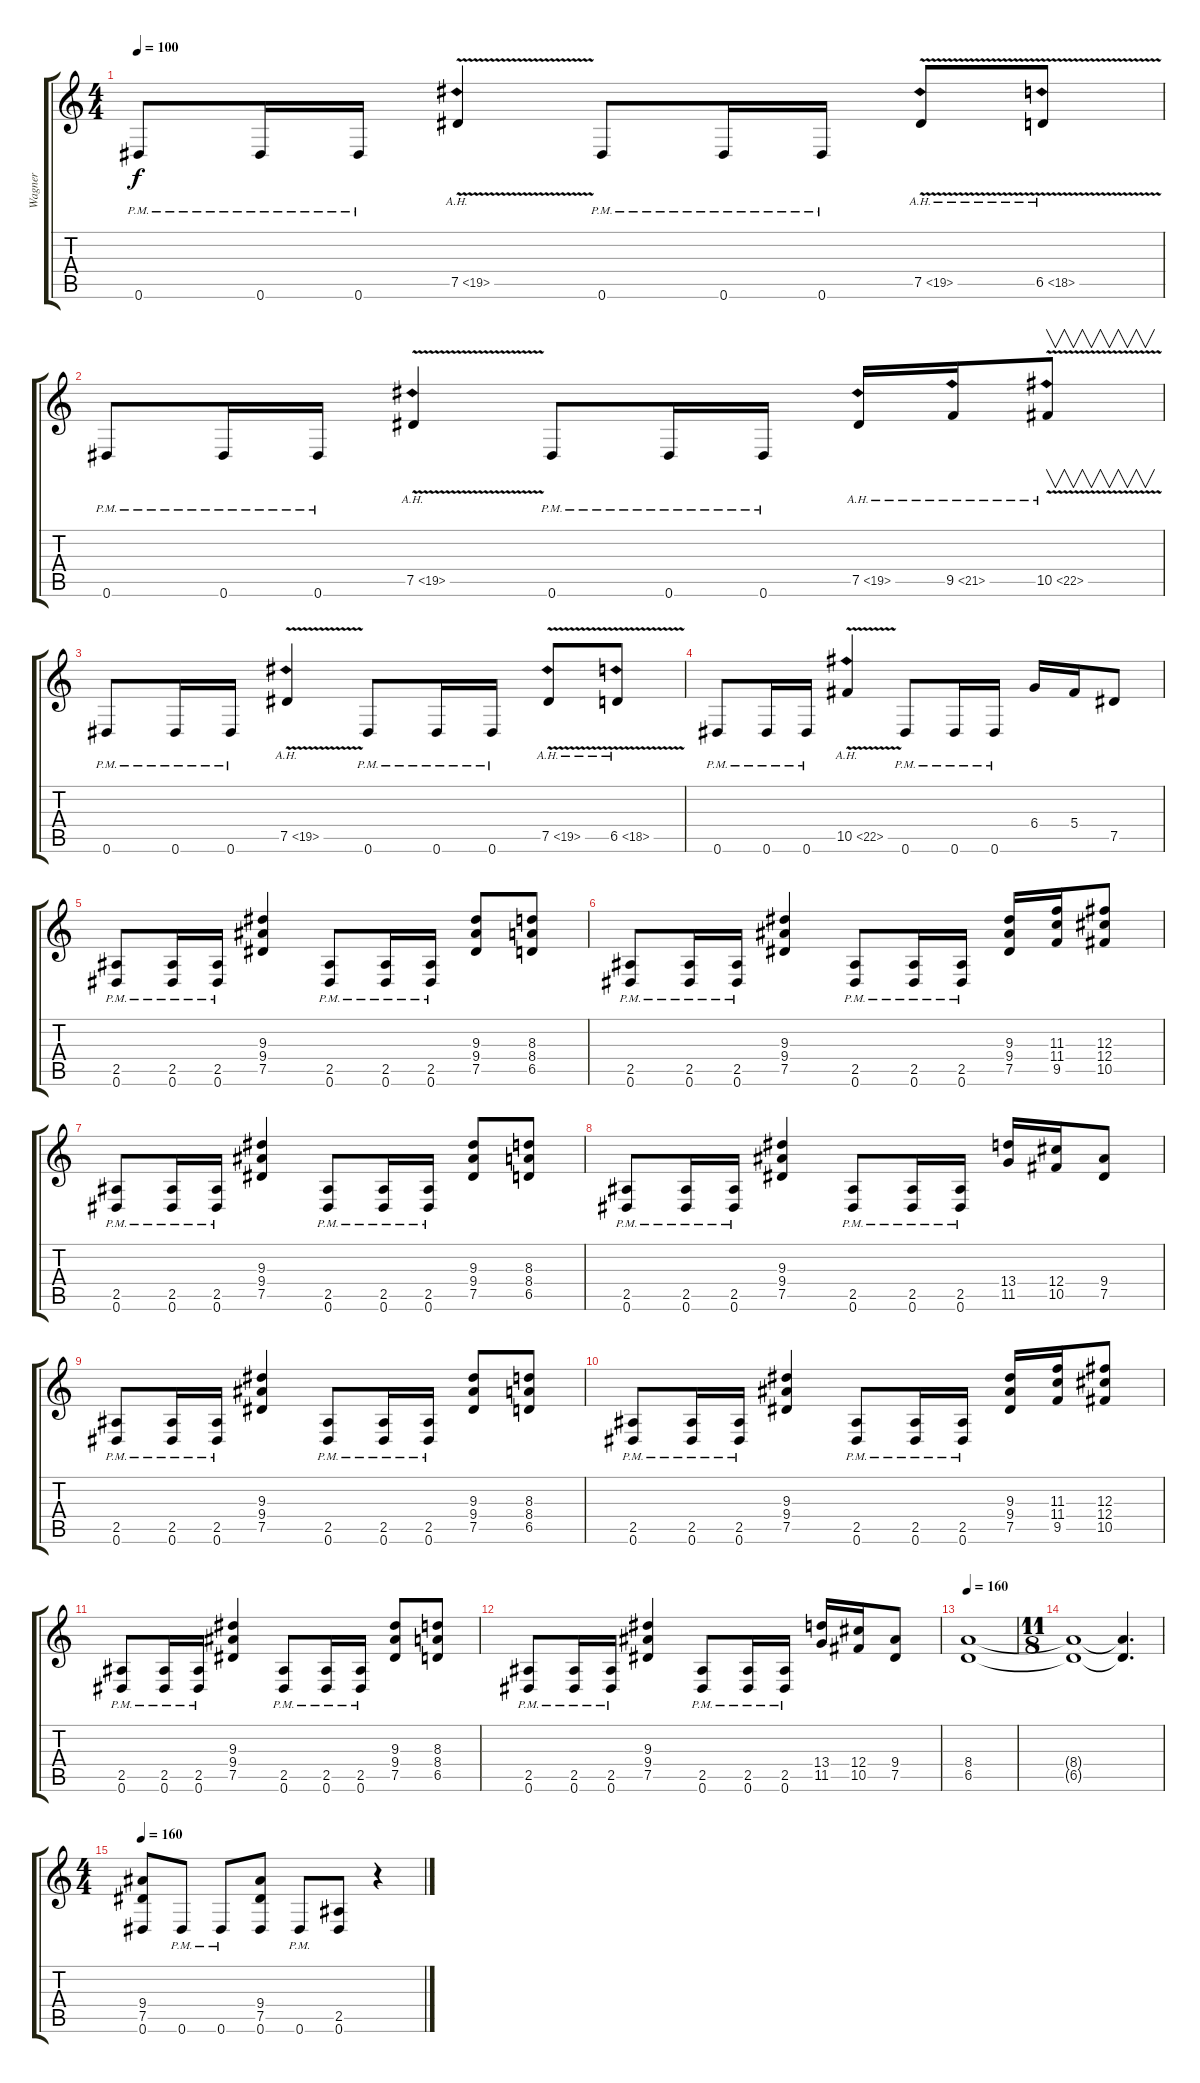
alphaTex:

\track ("Wagner" "Wagner") {instrument distortionguitar}
\staff {score tabs}
\tuning (Eb4 Bb3 Gb3 Db3 Ab2 Eb2) {hide}
\ts (4 4)
\tempo 100
\clef g2
\ks c
0.6{pm}.8{dy f} 0.6{pm}.16 0.6{pm}.16 7.5{ah 12 v}.4 0.6{pm}.8 0.6{pm}.16 0.6{pm}.16 7.5{ah 12 v}.8 6.5{ah 12 v}.8 |
0.6{pm}.8 0.6{pm}.16 0.6{pm}.16 7.5{ah 12 v}.4 0.6{pm}.8 0.6{pm}.16 0.6{pm}.16 7.5{ah 12}.16 9.5{ah 12}.16 10.5{ah 12 v}.8{v} |
0.6{pm}.8 0.6{pm}.16 0.6{pm}.16 7.5{ah 12 v}.4 0.6{pm}.8 0.6{pm}.16 0.6{pm}.16 7.5{ah 12 v}.8 6.5{ah 12 v}.8 |
0.6{pm}.8 0.6{pm}.16 0.6{pm}.16 10.5{ah 12 v}.4 0.6{pm}.8 0.6{pm}.16 0.6{pm}.16 6.4.16 5.4.16 7.5.8 |
(2.5{pm} 0.6{pm}).8 (2.5{pm} 0.6{pm}).16 (2.5{pm} 0.6{pm}).16 (9.3 9.4 7.5).4 (2.5{pm} 0.6{pm}).8 (2.5{pm} 0.6{pm}).16 (2.5{pm} 0.6{pm}).16 (9.3 9.4 7.5).8 (8.3 8.4 6.5).8 |
(2.5{pm} 0.6{pm}).8 (2.5{pm} 0.6{pm}).16 (2.5{pm} 0.6{pm}).16 (9.3 9.4 7.5).4 (2.5{pm} 0.6{pm}).8 (2.5{pm} 0.6{pm}).16 (2.5{pm} 0.6{pm}).16 (9.3 9.4 7.5).16 (11.3 11.4 9.5).16 (12.3 12.4 10.5).8 |
(2.5{pm} 0.6{pm}).8 (2.5{pm} 0.6{pm}).16 (2.5{pm} 0.6{pm}).16 (9.3 9.4 7.5).4 (2.5{pm} 0.6{pm}).8 (2.5{pm} 0.6{pm}).16 (2.5{pm} 0.6{pm}).16 (9.3 9.4 7.5).8 (8.3 8.4 6.5).8 |
(2.5{pm} 0.6{pm}).8 (2.5{pm} 0.6{pm}).16 (2.5{pm} 0.6{pm}).16 (9.3 9.4 7.5).4 (2.5{pm} 0.6{pm}).8 (2.5{pm} 0.6{pm}).16 (2.5{pm} 0.6{pm}).16 (13.4 11.5).16 (12.4 10.5).16 (9.4 7.5).8 |
(2.5{pm} 0.6{pm}).8 (2.5{pm} 0.6{pm}).16 (2.5{pm} 0.6{pm}).16 (9.3 9.4 7.5).4 (2.5{pm} 0.6{pm}).8 (2.5{pm} 0.6{pm}).16 (2.5{pm} 0.6{pm}).16 (9.3 9.4 7.5).8 (8.3 8.4 6.5).8 |
(2.5{pm} 0.6{pm}).8 (2.5{pm} 0.6{pm}).16 (2.5{pm} 0.6{pm}).16 (9.3 9.4 7.5).4 (2.5{pm} 0.6{pm}).8 (2.5{pm} 0.6{pm}).16 (2.5{pm} 0.6{pm}).16 (9.3 9.4 7.5).16 (11.3 11.4 9.5).16 (12.3 12.4 10.5).8 |
(2.5{pm} 0.6{pm}).8 (2.5{pm} 0.6{pm}).16 (2.5{pm} 0.6{pm}).16 (9.3 9.4 7.5).4 (2.5{pm} 0.6{pm}).8 (2.5{pm} 0.6{pm}).16 (2.5{pm} 0.6{pm}).16 (9.3 9.4 7.5).8 (8.3 8.4 6.5).8 |
(2.5{pm} 0.6{pm}).8 (2.5{pm} 0.6{pm}).16 (2.5{pm} 0.6{pm}).16 (9.3 9.4 7.5).4 (2.5{pm} 0.6{pm}).8 (2.5{pm} 0.6{pm}).16 (2.5{pm} 0.6{pm}).16 (13.4 11.5).16 (12.4 10.5).16 (9.4 7.5).8 |
\tempo 160
(8.4 6.5).1 |
\ts (11 8)
(8.4{t} 6.5{t}).1 (8.4{t} 6.5{t}).4{d} |
\ts (4 4)
\tempo 160
(9.4 7.5 0.6).8 0.6{pm}.8 0.6{pm}.8 (9.4 7.5 0.6).8 0.6{pm}.8 (2.5 0.6).8 r.4
